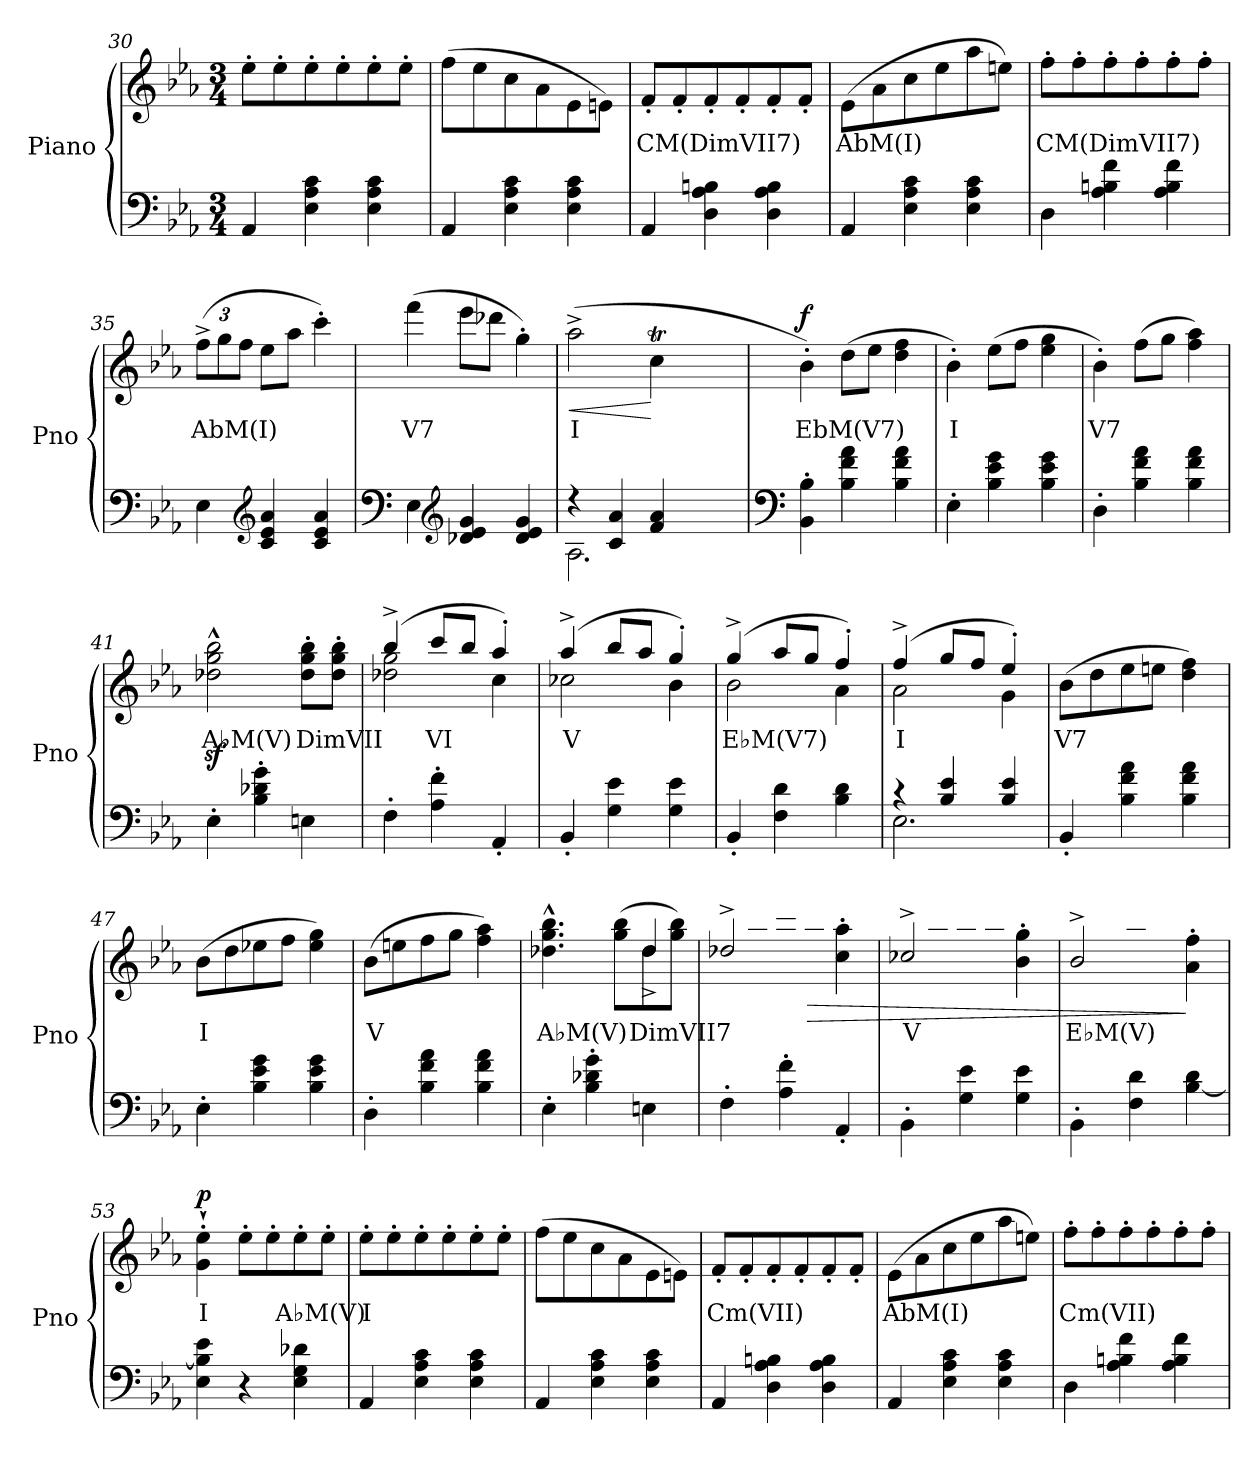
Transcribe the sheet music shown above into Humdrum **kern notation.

**kern	**kern	**text	**dynam
*part1	*part1	*part1	*part1
*staff2	*staff1	*staff1	*staff1/2
*I"Piano	*	*	*
*I'Pno	*	*	*
!!LO:PB:g=z
*clefF4	*clefG2	*	*
*k[b-e-a-]	*k[b-e-a-]	*	*
*M3/4	*M3/4	*	*
=30	=30	=30	=30
4AA-/	8ee-'\L	.	.
.	8ee-'\	.	.
4E-\ 4A-\ 4c\	8ee-'\	.	.
.	8ee-'\	.	.
4E-\ 4A-\ 4c\	8ee-'\	.	.
.	8ee-'\J	.	.
=31	=31	=31	=31
4AA-/	(>8ff\L	.	.
.	8ee-\	.	.
4E-\ 4A-\ 4c\	8cc\	.	.
.	8a-\	.	.
4E-\ 4A-\ 4c\	8e-\	.	.
.	8en\J)	.	.
!!LO:LB:g=z
=32	=32	=32	=32
!	!	!LO:LY:b	!
4AA-/	8f'/L	CM(DimVII7)	.
.	8f'/	.	.
4D\ 4A-\ 4Bn\	8f'/	.	.
.	8f'/	.	.
4D\ 4A-\ 4B\	8f'/	.	.
.	8f'/J	.	.
=33	=33	=33	=33
!	!	!LO:LY:b	!
4AA-/	(>8e-\L	AbM(I)	.
.	8a-\	.	.
4E-\ 4A-\ 4c\	8cc\	.	.
.	8ee-\	.	.
4E-\ 4A-\ 4c\	8aa-\	.	.
.	8een\J)	.	.
=34	=34	=34	=34
!	!	!LO:LY:b	!
4D\	8ff'\L	CM(DimVII7)	.
.	8ff'\	.	.
4A-\ 4Bn\ 4f\	8ff'\	.	.
.	8ff'\	.	.
4A-\ 4B\ 4f\	8ff'\	.	.
.	8ff'\J	.	.
=35	=35	=35	=35
*	*Xbrackettup	*	*
!	!	!LO:LY:b	!
4E-\	(>12ff^\L	AbM(I)	.
.	12gg\	.	.
.	12ff\J	.	.
*clefG2	*	*	*
4c/ 4e-/ 4a-/	8ee-\L	.	.
.	8aa-\J	.	.
4c/ 4e-/ 4a-/	4ccc'\)	.	.
=36	=36	=36	=36
*clefF4	*	*	*
!	!	!LO:LY:b	!
4E-\	(>4fff\	V7	.
*clefG2	*	*	*
4d-X/ 4e-/ 4g/	8eee-\L	.	.
.	8ddd-X\J	.	.
4d-/ 4e-/ 4g/	4gg'\)	.	.
!!LO:LB:g=z
=37	=37	=37	=37
*^	*	*	*
!	!	!	!LO:LY:b	!LO:HP:b
*	*	*^	*	*
4r	2.A-\	(>2aa-^\	2ryy	I	<
4c/ 4a-/	.	.	.	.	.
*	*	*	*brackettup	*	*
4f/ 4a-/	.	4ccT\	20ryy	.	[
.	.	.	20ddyy	.	.
.	.	.	20ccyy	.	.
.	.	.	20bnyy	.	.
.	.	.	20ccyy	.	.
*v	*v	*	*	*	*
*	*v	*v	*	*
!!LO:LB:g=z
=38	=38	=38	=38
*clefF4	*	*	*
*	*^	*	*
!	!	!	!LO:LY:b	!LO:DY:b
*	*v	*v	*	*
4BB-\' 4B-\'	4b-'\)	EbM(V7)	f
4B-\ 4f\ 4a-\	(>8dd\L	.	.
.	8ee-\J	.	.
4B-\ 4f\ 4a-\	4dd\ 4ff\	.	.
!!LO:LB:g=z
=39	=39	=39	=39
!	!	!LO:LY:b	!
4E-'\	4b-'\)	I	.
4B-\ 4e-\ 4g\	(>8ee-\L	.	.
.	8ff\J	.	.
4B-\ 4e-\ 4g\	4ee-\ 4gg\	.	.
=40	=40	=40	=40
!	!	!LO:LY:b	!
4D'\	4b-'\)	V7	.
4B-\ 4f\ 4a-\	(>8ff\L	.	.
.	8gg\J	.	.
4B-\ 4f\ 4a-\	4ff\ 4aa-\)	.	.
=41	=41	=41	=41
!	!	!LO:LY:b	!
4E-'\	2dd-X\z<^^ 2gg\z<^^ 2bb-\z<^^	A♭M(V)	.
4B-\' 4d-X\' 4g\'	.	.	.
!	!	!LO:LY:b	!
4En\	8dd-\' 8gg\' 8bb-\'L	DimVII	.
.	8dd-\' 8gg\' 8bb-\'J	.	.
=42	=42	=42	=42
*	*^	*	*
4F'\	(>4bb-^/	2dd-X\ 2gg\	.	.
!	!	!	!LO:LY:b	!
4A-\' 4f\'	8ccc/L	.	VI	.
.	8bb-/J	.	.	.
4AA-'/	4aa-'/)	4cc\	.	.
=43	=43	=43	=43	=43
!	!	!	!LO:LY:b	!
4BB-'/	(>4aa-^/	2cc-X\	V	.
4G\ 4e-\	8bb-/L	.	.	.
.	8aa-/J	.	.	.
4G\ 4e-\	4gg'/)	4b-\	.	.
=44	=44	=44	=44	=44
!	!	!	!LO:LY:b	!
4BB-'/	(>4gg^/	2b-\	E♭M(V7)	.
4F\ 4d\	8aa-/L	.	.	.
.	8gg/J	.	.	.
4B-\ 4d\	4ff'/)	4a-\	.	.
=45	=45	=45	=45	=45
*^	*	*	*	*
!	!	!	!	!LO:LY:b	!
4r	2.E-\	(>4ff^/	2a-\	I	.
4B-/ 4e-/	.	8gg/L	.	.	.
.	.	8ff/J	.	.	.
4B-/ 4e-/	.	4ee-'/)	4g\	.	.
*v	*v	*	*	*	*
!!LO:PB:g=z
=46	=46	=46	=46	=46
!	!	!	!LO:LY:b	!
*	*v	*v	*	*
4BB-'/	(>8b-\L	V7	.
.	8dd\	.	.
4B-\ 4f\ 4a-\	8ee-\	.	.
.	8een\J	.	.
4B-\ 4f\ 4a-\	4dd\ 4ff\)	.	.
!!LO:PB:g=z
=47	=47	=47	=47
!	!	!LO:LY:b	!
4E-'\	(>8b-\L	I	.
.	8dd\	.	.
4B-\ 4e-\ 4g\	8ee-X\	.	.
.	8ff\J	.	.
4B-\ 4e-\ 4g\	4ee-\ 4gg\)	.	.
=48	=48	=48	=48
!	!	!LO:LY:b	!
4D'\	(>8b-\L	V	.
.	8een\	.	.
4B-\ 4f\ 4a-\	8ff\	.	.
.	8gg\J	.	.
4B-\ 4f\ 4a-\	4ff\ 4aa-\)	.	.
=49	=49	=49	=49
!	!	!LO:LY:b	!
*	*^	*	*
4E-'\	4.dd-X\^^ 4.gg\^^ 4.bb-\^^	2ryy	A♭M(V)	.
4B-\' 4d-X\' 4g\'	.	.	.	.
.	(>8gg\ 8bb-\L	.	.	.
!	!	!	!LO:LY:b	!
4En\	8dd-\	4dd-^/	DimVII7	.
.	8gg\ 8bb-\J)	.	.	.
=50	=50	=50	=50	=50
4F'\	2dd-X^/	8dd-\Lyy	.	.
.	.	8bb-\	.	.
!	!	!	!LO:LY:b	!
4A-\' 4f\'	.	8ccc\	VI	.
!	!	!	!	!LO:HP:b
.	.	8bb-\J	.	>
4AA-'/	4cc\' 4aa-\'	4ryy	.	.
=51	=51	=51	=51	=51
!	!	!	!LO:LY:b	!
4BB-'\	2cc-X^/	8cc-\Lyy	V	.
.	.	8aa-\	.	.
4G\ 4e-\	.	8bb-\	.	.
.	.	8aa-\J	.	.
4G\ 4e-\	4b-\' 4gg\'	4ryy	.	.
=52	=52	=52	=52	=52
!	!	!	!LO:LY:b	!
4BB-'\	2b-^/	8b-\Lyy	E♭M(V)	.
.	.	8gg\	.	.
4F\ 4d\	.	8aa-\	.	.
.	.	8gg\J	.	.
[4B-\ 4d\	4a-\' 4ff\'	4ryy	.	]
!!LO:LB:g=z
=53	=53	=53	=53	=53
!	!	!	!LO:LY:b	!LO:DY:b
*	*v	*v	*	*
4E-\ 4B-\] 4e-\	4g\'` 4ee-\'`	I	p
4r	8ee-'\L	.	.
.	8ee-'\	.	.
!	!	!LO:LY:b	!
4E-\ 4G\ 4d-X\	8ee-'\	A♭M(V)	.
.	8ee-'\J	.	.
!!LO:LB:g=z
=54	=54	=54	=54
!	!	!LO:LY:b	!
4AA-/	8ee-'\L	I	.
.	8ee-'\	.	.
4E-\ 4A-\ 4c\	8ee-'\	.	.
.	8ee-'\	.	.
4E-\ 4A-\ 4c\	8ee-'\	.	.
.	8ee-'\J	.	.
=55	=55	=55	=55
4AA-/	(>8ff\L	.	.
.	8ee-\	.	.
4E-\ 4A-\ 4c\	8cc\	.	.
.	8a-\	.	.
4E-\ 4A-\ 4c\	8e-\	.	.
.	8en\J)	.	.
=56	=56	=56	=56
!	!	!LO:LY:b	!
4AA-/	8f'/L	Cm(VII)	.
.	8f'/	.	.
4D\ 4A-\ 4Bn\	8f'/	.	.
.	8f'/	.	.
4D\ 4A-\ 4B\	8f'/	.	.
.	8f'/J	.	.
=57	=57	=57	=57
!	!	!LO:LY:b	!
4AA-/	(>8e-\L	AbM(I)	.
.	8a-\	.	.
4E-\ 4A-\ 4c\	8cc\	.	.
.	8ee-\	.	.
4E-\ 4A-\ 4c\	8aa-\	.	.
.	8een\J)	.	.
=58	=58	=58	=58
!	!	!LO:LY:b	!
4D\	8ff'\L	Cm(VII)	.
.	8ff'\	.	.
4A-\ 4Bn\ 4f\	8ff'\	.	.
.	8ff'\	.	.
4A-\ 4B\ 4f\	8ff'\	.	.
.	8ff'\J	.	.
=	=	=	=
*-	*-	*-	*-
